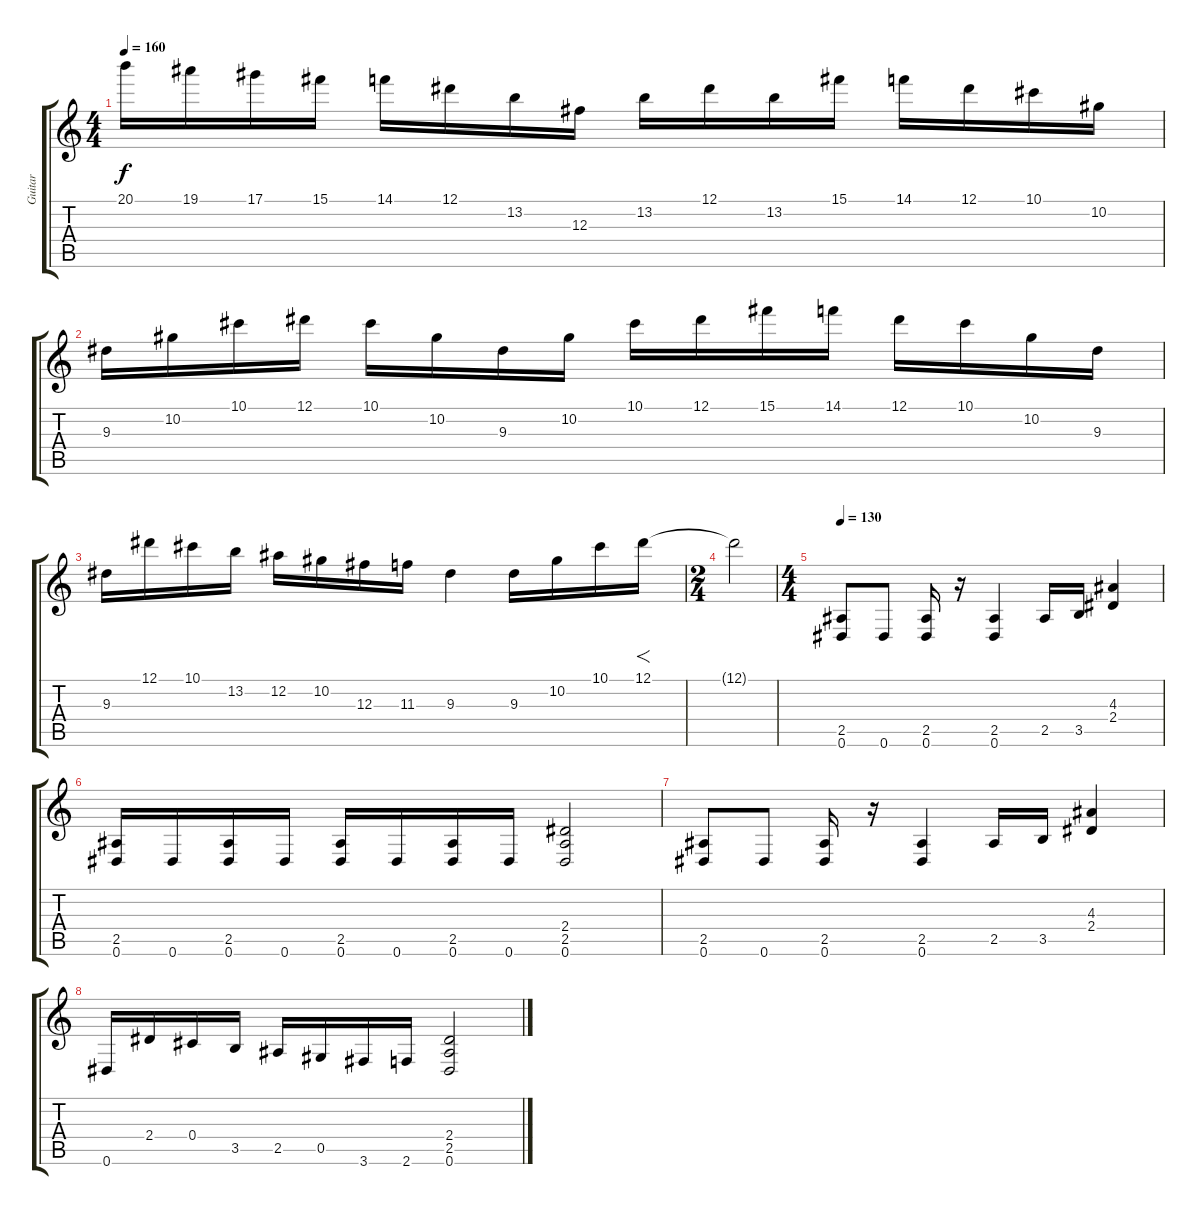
\track ("Guitar" "Guitar") {instrument distortionguitar}
\staff {score tabs}
\tuning (Eb4 Bb3 Gb3 Db3 Ab2 Eb2) {hide}
\ts (4 4)
\tempo 160
\clef g2
\ks c
20.1.16{dy f} 19.1.16 17.1.16 15.1.16 14.1.16 12.1.16 13.2.16 12.3.16 13.2.16 12.1.16 13.2.16 15.1.16 14.1.16 12.1.16 10.1.16 10.2.16 |
9.3.16 10.2.16 10.1.16 12.1.16 10.1.16 10.2.16 9.3.16 10.2.16 10.1.16 12.1.16 15.1.16 14.1.16 12.1.16 10.1.16 10.2.16 9.3.16 |
9.3.16 12.1.16 10.1.16 13.2.16 12.2.16 10.2.16 12.3.16 11.3.16 9.3.4 9.3.16 10.2.16 10.1.16 12.1.16{f volume 11} |
\ts (2 4)
12.1{t}.2 |
\ts (4 4)
\tempo 130
(2.5 0.6).8{volume 16} 0.6.8 (2.5 0.6).16 r.16 (2.5 0.6).4 2.5.16 3.5.16 (4.3 2.4).4 |
(2.5 0.6).16 0.6.16 (2.5 0.6).16 0.6.16 (2.5 0.6).16 0.6.16 (2.5 0.6).16 0.6.16 (2.4 2.5 0.6).2 |
(2.5 0.6).8 0.6.8 (2.5 0.6).16 r.16 (2.5 0.6).4 2.5.16 3.5.16 (4.3 2.4).4 |
0.6.16 2.4.16 0.4.16 3.5.16 2.5.16 0.5.16 3.6.16 2.6.16 (2.4 2.5 0.6).2
